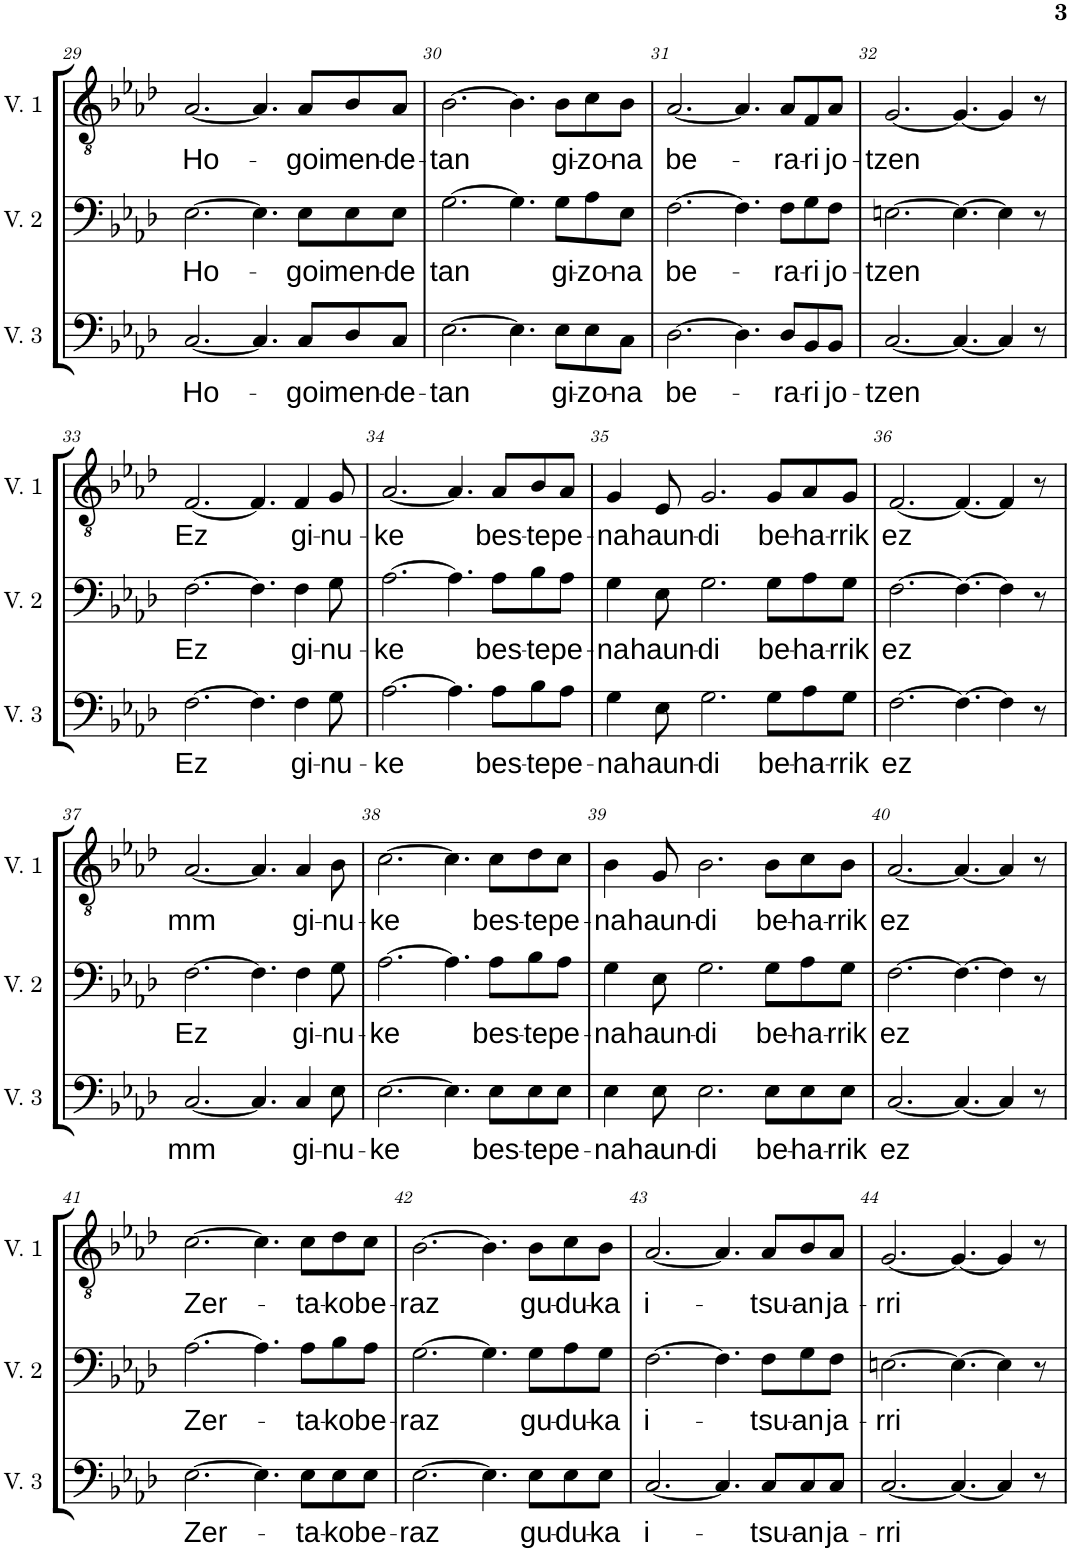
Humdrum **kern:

**kern	**text	**kern	**text	**kern	**text
*part3	*part3	*part2	*part2	*part1	*part1
*staff3	*staff3	*staff2	*staff2	*staff1	*staff1
*I"Voix 3	*	*I"Voix 2	*	*I"Voix 1	*
*I'V. 3	*	*I'V. 2	*	*I'V. 1	*
!!LO:PB:g=z
*clefF4	*	*clefF4	*	*clefGv2	*
*k[b-e-a-d-]	*	*k[b-e-a-d-]	*	*k[b-e-a-d-]	*
*M12/8	*	*M12/8	*	*M12/8	*
=29	=29	=29	=29	=29	=29
!	!LO:LY:b	!	!LO:LY:b	!	!LO:LY:b
[2.C/	Ho-	[2.E-\	Ho-	[2.A-/	Ho-
4.C/]	.	4.E-\]	.	4.A-/]	.
!	!LO:LY:b	!	!LO:LY:b	!	!LO:LY:b
8C/L	-goi	8E-\L	-goi	8A-/L	-goi
!	!LO:LY:b	!	!LO:LY:b	!	!LO:LY:b
8D-/	men-	8E-\	men-	8B-/	men-
!	!LO:LY:b	!	!LO:LY:b	!	!LO:LY:b
8C/J	-de-	8E-\J	-de	8A-/J	-de-
=30	=30	=30	=30	=30	=30
!	!LO:LY:b	!	!LO:LY:b	!	!LO:LY:b
[2.E-\	-tan	[2.G\	-tan	[2.B-\	-tan
4.E-\]	.	4.G\]	.	4.B-\]	.
!	!LO:LY:b	!	!LO:LY:b	!	!LO:LY:b
8E-\L	gi-	8G\L	gi-	8B-\L	gi-
!	!LO:LY:b	!	!LO:LY:b	!	!LO:LY:b
8E-\	-zo-	8A-\	-zo-	8c\	-zo-
!	!LO:LY:b	!	!LO:LY:b	!	!LO:LY:b
8C\J	-na	8E-\J	-na	8B-\J	-na
=31	=31	=31	=31	=31	=31
!	!LO:LY:b	!	!LO:LY:b	!	!LO:LY:b
[2.D-\	be-	[2.F\	be-	[2.A-/	be-
4.D-\]	.	4.F\]	.	4.A-/]	.
!	!LO:LY:b	!	!LO:LY:b	!	!LO:LY:b
8D-/L	-ra-	8F\L	-ra-	8A-/L	-ra-
!	!LO:LY:b	!	!LO:LY:b	!	!LO:LY:b
8BB-/	-ri	8G\	-ri	8F/	-ri
!	!LO:LY:b	!	!LO:LY:b	!	!LO:LY:b
8BB-/J	jo-	8F\J	jo-	8A-/J	jo-
=32	=32	=32	=32	=32	=32
!	!LO:LY:b	!	!LO:LY:b	!	!LO:LY:b
[2.C/	-tzen	[2.En\	-tzen	[2.G/	-tzen
4.C/_	.	4.E\_	.	4.G/_	.
4C/]	.	4E\]	.	4G/]	.
8r	.	8r	.	8r	.
!!LO:LB:g=z
=33	=33	=33	=33	=33	=33
!	!LO:LY:b	!	!LO:LY:b	!	!LO:LY:b
[2.F\	Ez	[2.F\	Ez	[2.F/	Ez
4.F\]	.	4.F\]	.	4.F/]	.
!	!LO:LY:b	!	!LO:LY:b	!	!LO:LY:b
4F\	gi-	4F\	gi-	4F/	gi-
!	!LO:LY:b	!	!LO:LY:b	!	!LO:LY:b
8G\	-nu-	8G\	-nu-	8G/	-nu-
=34	=34	=34	=34	=34	=34
!	!LO:LY:b	!	!LO:LY:b	!	!LO:LY:b
[2.A-\	-ke	[2.A-\	-ke	[2.A-/	-ke
4.A-\]	.	4.A-\]	.	4.A-/]	.
!	!LO:LY:b	!	!LO:LY:b	!	!LO:LY:b
8A-\L	bes-	8A-\L	bes-	8A-/L	bes-
!	!LO:LY:b	!	!LO:LY:b	!	!LO:LY:b
8B-\	-te	8B-\	-te	8B-/	-te
!	!LO:LY:b	!	!LO:LY:b	!	!LO:LY:b
8A-\J	pe-	8A-\J	pe-	8A-/J	pe-
=35	=35	=35	=35	=35	=35
!	!LO:LY:b	!	!LO:LY:b	!	!LO:LY:b
4G\	-na	4G\	-na	4G/	-na
!	!LO:LY:b	!	!LO:LY:b	!	!LO:LY:b
8E-\	haun-	8E-\	haun-	8E-/	haun-
!	!LO:LY:b	!	!LO:LY:b	!	!LO:LY:b
2.G\	-di	2.G\	-di	2.G/	-di
!	!LO:LY:b	!	!LO:LY:b	!	!LO:LY:b
8G\L	be-	8G\L	be-	8G/L	be-
!	!LO:LY:b	!	!LO:LY:b	!	!LO:LY:b
8A-\	-ha-	8A-\	-ha-	8A-/	-ha-
!	!LO:LY:b	!	!LO:LY:b	!	!LO:LY:b
8G\J	-rrik	8G\J	-rrik	8G/J	-rrik
=36	=36	=36	=36	=36	=36
!	!LO:LY:b	!	!LO:LY:b	!	!LO:LY:b
[2.F\	ez	[2.F\	ez	[2.F/	ez
4.F\_	.	4.F\_	.	4.F/_	.
4F\]	.	4F\]	.	4F/]	.
8r	.	8r	.	8r	.
!!LO:LB:g=z
=37	=37	=37	=37	=37	=37
!	!LO:LY:b	!	!LO:LY:b	!	!LO:LY:b
[2.C/	mm	[2.F\	Ez	[2.A-/	mm
4.C/]	.	4.F\]	.	4.A-/]	.
!	!LO:LY:b	!	!LO:LY:b	!	!LO:LY:b
4C/	gi-	4F\	gi-	4A-/	gi-
!	!LO:LY:b	!	!LO:LY:b	!	!LO:LY:b
8E-\	-nu-	8G\	-nu-	8B-\	-nu-
=38	=38	=38	=38	=38	=38
!	!LO:LY:b	!	!LO:LY:b	!	!LO:LY:b
[2.E-\	-ke	[2.A-\	-ke	[2.c\	-ke
4.E-\]	.	4.A-\]	.	4.c\]	.
!	!LO:LY:b	!	!LO:LY:b	!	!LO:LY:b
8E-\L	bes-	8A-\L	bes-	8c\L	bes-
!	!LO:LY:b	!	!LO:LY:b	!	!LO:LY:b
8E-\	-te	8B-\	-te	8d-\	-te
!	!LO:LY:b	!	!LO:LY:b	!	!LO:LY:b
8E-\J	pe-	8A-\J	pe-	8c\J	pe-
=39	=39	=39	=39	=39	=39
!	!LO:LY:b	!	!LO:LY:b	!	!LO:LY:b
4E-\	-na	4G\	-na	4B-\	-na
!	!LO:LY:b	!	!LO:LY:b	!	!LO:LY:b
8E-\	haun-	8E-\	haun-	8G/	haun-
!	!LO:LY:b	!	!LO:LY:b	!	!LO:LY:b
2.E-\	-di	2.G\	-di	2.B-\	-di
!	!LO:LY:b	!	!LO:LY:b	!	!LO:LY:b
8E-\L	be-	8G\L	be-	8B-\L	be-
!	!LO:LY:b	!	!LO:LY:b	!	!LO:LY:b
8E-\	-ha-	8A-\	-ha-	8c\	-ha-
!	!LO:LY:b	!	!LO:LY:b	!	!LO:LY:b
8E-\J	-rrik	8G\J	-rrik	8B-\J	-rrik
=40	=40	=40	=40	=40	=40
!	!LO:LY:b	!	!LO:LY:b	!	!LO:LY:b
[2.C/	ez	[2.F\	ez	[2.A-/	ez
4.C/_	.	4.F\_	.	4.A-/_	.
4C/]	.	4F\]	.	4A-/]	.
8r	.	8r	.	8r	.
!!LO:LB:g=z
=41	=41	=41	=41	=41	=41
!	!LO:LY:b	!	!LO:LY:b	!	!LO:LY:b
[2.E-\	Zer-	[2.A-\	Zer-	[2.c\	Zer-
4.E-\]	.	4.A-\]	.	4.c\]	.
!	!LO:LY:b	!	!LO:LY:b	!	!LO:LY:b
8E-\L	-ta-	8A-\L	-ta-	8c\L	-ta-
!	!LO:LY:b	!	!LO:LY:b	!	!LO:LY:b
8E-\	-ko	8B-\	-ko	8d-\	-ko
!	!LO:LY:b	!	!LO:LY:b	!	!LO:LY:b
8E-\J	be-	8A-\J	be-	8c\J	be-
=42	=42	=42	=42	=42	=42
!	!LO:LY:b	!	!LO:LY:b	!	!LO:LY:b
[2.E-\	-raz	[2.G\	-raz	[2.B-\	-raz
4.E-\]	.	4.G\]	.	4.B-\]	.
!	!LO:LY:b	!	!LO:LY:b	!	!LO:LY:b
8E-\L	gu-	8G\L	gu-	8B-\L	gu-
!	!LO:LY:b	!	!LO:LY:b	!	!LO:LY:b
8E-\	-du-	8A-\	-du-	8c\	-du-
!	!LO:LY:b	!	!LO:LY:b	!	!LO:LY:b
8E-\J	-ka	8G\J	-ka	8B-\J	-ka
=43	=43	=43	=43	=43	=43
!	!LO:LY:b	!	!LO:LY:b	!	!LO:LY:b
[2.C/	i-	[2.F\	i-	[2.A-/	i-
4.C/]	.	4.F\]	.	4.A-/]	.
!	!LO:LY:b	!	!LO:LY:b	!	!LO:LY:b
8C/L	-tsu-	8F\L	-tsu-	8A-/L	-tsu-
!	!LO:LY:b	!	!LO:LY:b	!	!LO:LY:b
8C/	-an	8G\	-an	8B-/	-an
!	!LO:LY:b	!	!LO:LY:b	!	!LO:LY:b
8C/J	ja-	8F\J	ja-	8A-/J	ja-
=44	=44	=44	=44	=44	=44
!	!LO:LY:b	!	!LO:LY:b	!	!LO:LY:b
[2.C/	-rri	[2.En\	-rri	[2.G/	-rri
4.C/_	.	4.E\_	.	4.G/_	.
4C/]	.	4E\]	.	4G/]	.
8r	.	8r	.	8r	.
=	=	=	=	=	=
*-	*-	*-	*-	*-	*-
